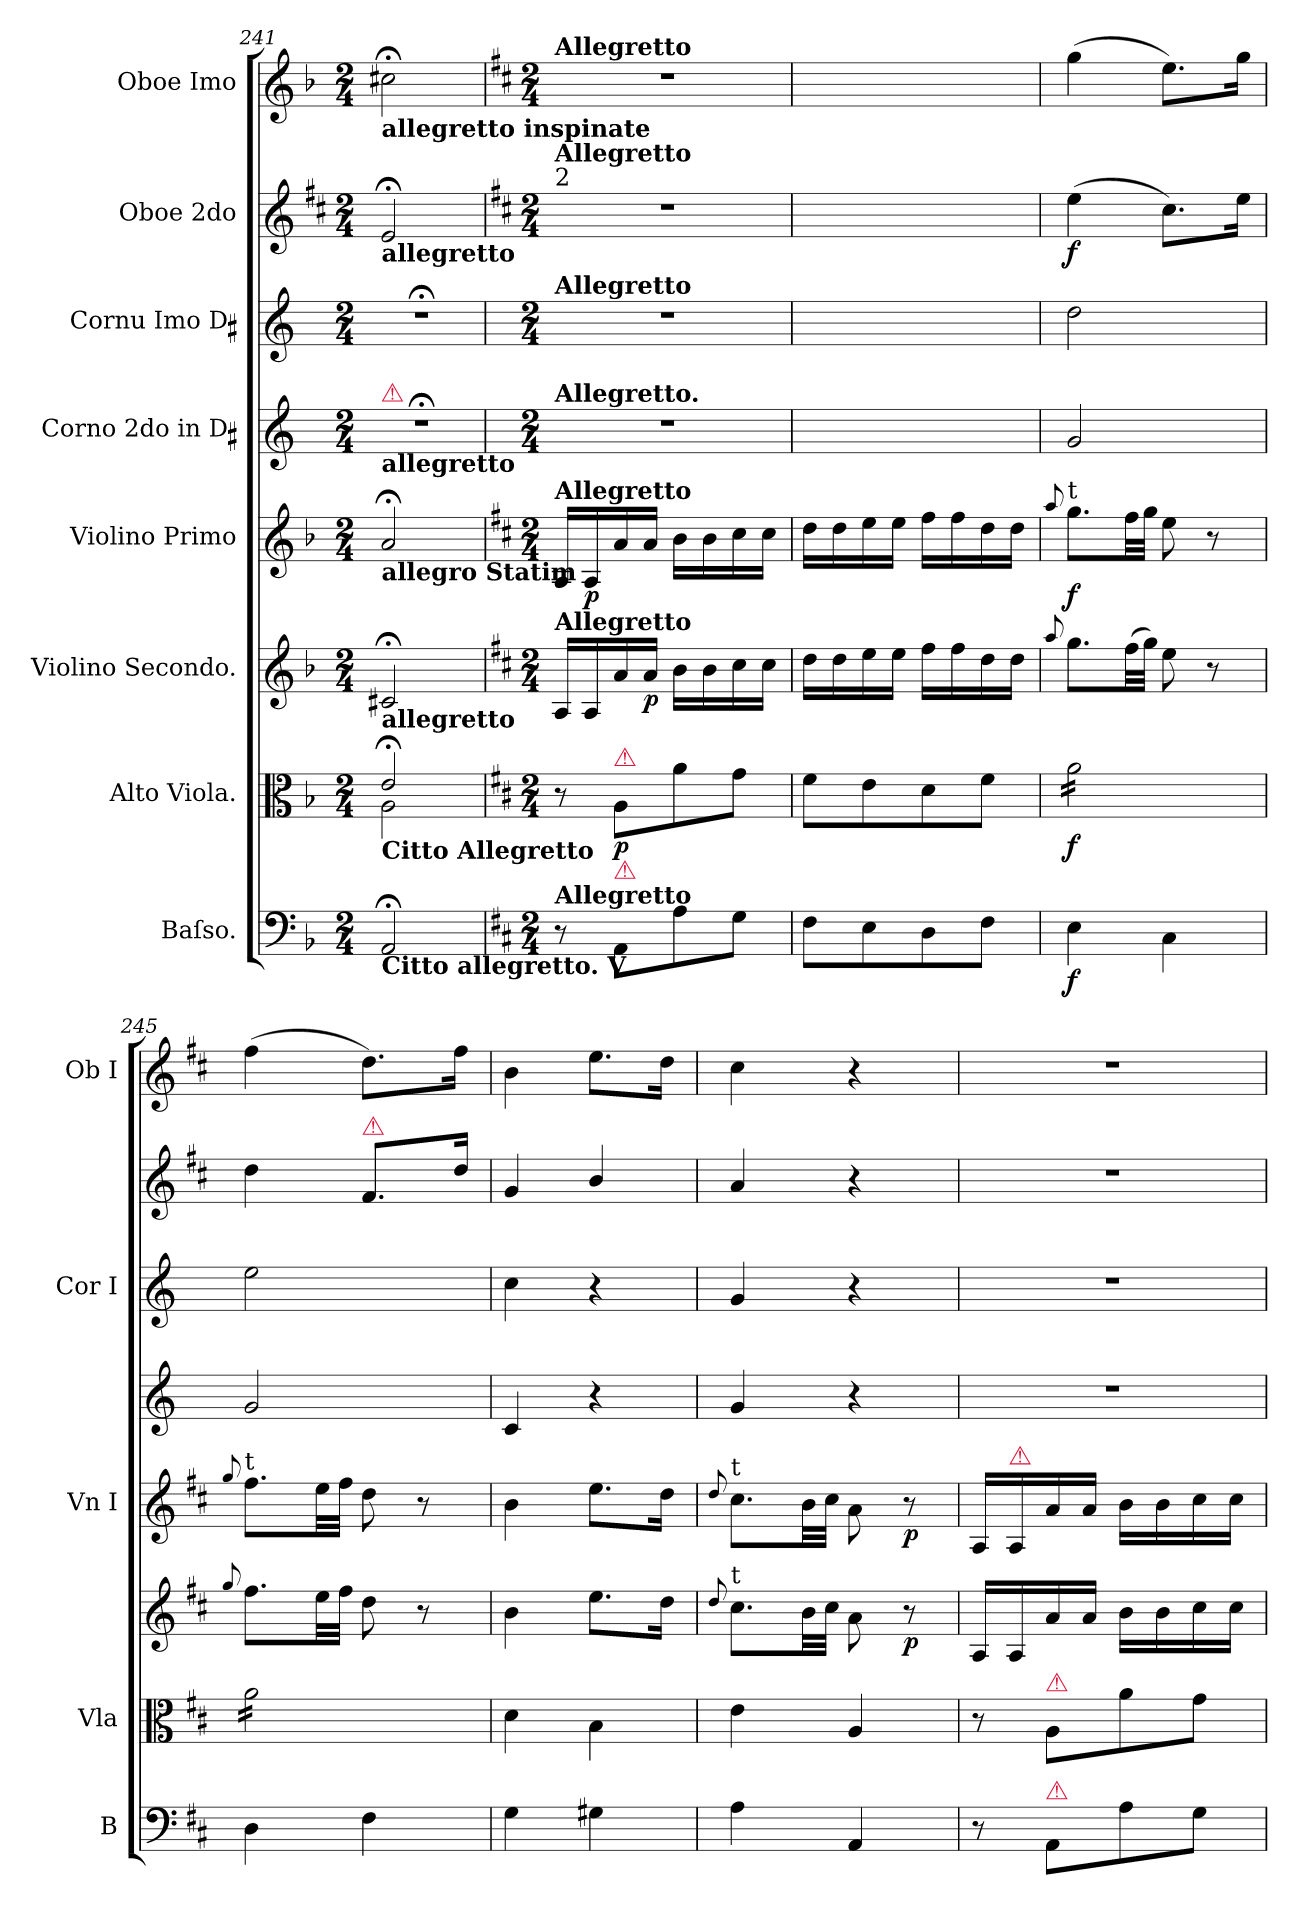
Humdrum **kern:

**kern	**dynam	**kern	**dynam	**kern	**dynam	**kern	**dynam	**kern	**kern	**kern	**dynam	**kern
*part8	*part8	*part7	*part7	*part6	*part6	*part5	*part5	*part4	*part3	*part2	*part2	*part1
*staff8	*staff8	*staff7	*staff7	*staff6	*staff6	*staff5	*staff5	*staff4	*staff3	*staff2	*staff2	*staff1
*I"Baſso.	*	*I"Alto Viola.	*	*I"Violino Secondo.	*	*I"Violino Primo	*	*I"Corno 2do in D#	*I"Cornu Imo D#	*I"Oboe 2do	*	*I"Oboe Imo
*I'B	*	*I'Vla	*	*	*	*I'Vn I	*	*	*I'Cor I	*	*	*I'Ob I
*clefF4	*	*clefC3	*	*clefG2	*	*clefG2	*	*clefG2	*clefG2	*clefG2	*	*clefG2
*	*	*	*	*	*	*	*	*ITrd-1c-2	*ITrd-1c-2	*	*	*
*k[b-]	*	*k[b-]	*	*k[b-]	*	*k[b-]	*	*k[f#c#]	*k[f#c#]	*k[f#c#]	*	*k[b-]
*F:	*	*F:	*	*F:	*	*F:	*	*	*	*	*	*F:
*M2/4	*	*M2/4	*	*M2/4	*	*M2/4	*	*M2/4	*M2/4	*M2/4	*	*M2/4
=241	=241	=241	=241	=241	=241	=241	=241	=241	=241	=241	=241	=241
*	*	*^	*	*	*	*	*	*	*	*	*	*
!	!	!	!	!	!	!	!	!	!	!	!	!	!LO:TX:b:B:t=allegretto inspinate
!	!	!	!	!	!	!	!	!	!	!	!LO:TX:b:B:t=allegretto	!	!
!	!	!	!	!	!	!	!	!	!LO:TX:a:color=crimson:t=⚠	!	!	!	!
!	!	!	!	!	!	!	!	!	!LO:TX:b:B:t=allegretto	!	!	!	!
!	!	!	!	!	!	!	!LO:TX:b:B:t=allegro Statim	!	!	!	!	!	!
!	!	!	!	!	!LO:TX:b:B:t=allegretto	!	!	!	!	!	!	!	!
!	!	!LO:TX:b:B:t=Citto Allegretto	!	!	!	!	!	!	!	!	!	!	!
!LO:TX:b:B:t=Citto allegretto. V	!	!	!	!	!	!	!	!	!	!	!	!	!
2AA;</	.	2e;</	2A\	.	2c#X;</	.	2a;</	.	2r;<	2r;<	2e;</	.	2cc#X;<\
*	*	*v	*v	*	*	*	*	*	*	*	*	*	*
=242	=242	=242	=242	=242	=242	=242	=242	=242	=242	=242	=242	=242
*k[f#c#]	*	*k[f#c#]	*	*k[f#c#]	*	*k[f#c#]	*	*k[f#c#]	*k[f#c#]	*k[f#c#]	*	*k[f#c#]
*D:	*	*D:	*	*D:	*	*D:	*	*D:	*D:	*D:	*	*D:
*M2/4	*	*M2/4	*	*M2/4	*	*M2/4	*	*M2/4	*M2/4	*M2/4	*	*M2/4
*	*	*^	*	*	*	*	*	*	*	*	*	*
!	!	!	!	!	!	!	!	!	!	!	!	!	!LO:TX:a:B:t=Allegretto
!	!	!	!	!	!	!	!	!	!	!	!LO:TX:a:t=2	!	!
!	!	!	!	!	!	!	!	!	!	!	!LO:TX:a:B:t=Allegretto	!	!
!	!	!	!	!	!	!	!	!	!	!LO:TX:a:B:t=Allegretto	!	!	!
!	!	!	!	!	!	!	!	!	!LO:TX:a:B:t=Allegretto.	!	!	!	!
!	!	!	!	!	!	!	!LO:TX:a:B:t=Allegretto	!	!	!	!	!	!
!	!	!	!	!	!LO:TX:a:B:t=Allegretto	!	!	!	!	!	!	!	!
!	!	!LO:TX:a:B:t=Allegretto	!	!	!	!	!	!	!	!	!	!	!
!LO:TX:a:B:t=Allegretto	!	!	!	!	!	!	!	!	!	!	!	!	!
!	!	!	!	!	!	!	!	!	!LO:N:vis=0	!LO:N:vis=0	!LO:N:vis=0	!	!LO:N:vis=0
*	*	*v	*v	*	*	*	*	*	*	*	*	*	*
8r	.	8r	.	16A/LL	.	16A/LL	.	2r	2r	2r	.	2r
.	.	.	.	16A/	.	16A/	p	.	.	.	.	.
!	!	!LO:TX:a:color=crimson:t=⚠	!	!	!	!	!	!	!	!	!	!
!LO:TX:a:color=crimson:t=⚠	!	!	!	!	!	!	!	!	!	!	!	!
8AA/L	.	8A/L	p	16a/	.	16a/	.	.	.	.	.	.
.	.	.	.	16a/JJ	p	16a/JJ	.	.	.	.	.	.
8A\	po.	8a\	.	16b\LL	.	16b\LL	.	.	.	.	.	.
.	.	.	.	16b\	.	16b\	.	.	.	.	.	.
8G\J	.	8g\J	.	16cc#\	.	16cc#\	.	.	.	.	.	.
.	.	.	.	16cc#\JJ	.	16cc#\JJ	.	.	.	.	.	.
=243	=243	=243	=243	=243	=243	=243	=243	=243	=243	=243	=243	=243
8F#\L	.	8f#\L	.	16dd\LL	.	16dd\LL	.	2ryy	2ryy	2ryy	.	2ryy
.	.	.	.	16dd\	.	16dd\	.	.	.	.	.	.
8E\	.	8e\	.	16ee\	.	16ee\	.	.	.	.	.	.
.	.	.	.	16ee\JJ	.	16ee\JJ	.	.	.	.	.	.
8D\	.	8d\	.	16ff#\LL	.	16ff#\LL	.	.	.	.	.	.
.	.	.	.	16ff#\	.	16ff#\	.	.	.	.	.	.
8F#\J	.	8f#\J	.	16dd\	.	16dd\	.	.	.	.	.	.
.	.	.	.	16dd\JJ	.	16dd\JJ	.	.	.	.	.	.
=244	=244	=244	=244	=244	=244	=244	=244	=244	=244	=244	=244	=244
.	.	.	.	8qqaa/	.	8qqaa/	.	.	.	.	.	.
!	!	!	!	!	!	!LO:TX:a:t=t	!	!	!	!	!	!
*	*	*tremolo	*	*	*	*	*	*	*	*	*	*
4E\	f	16a\LL	f	8.gg\L	for.	8.gg\L	f	2a/	2ee\	(4ee\	f	(4gg\
.	.	16a\	.	.	.	.	.	.	.	.	.	.
.	.	16a\	.	.	.	.	.	.	.	.	.	.
.	.	16a\	.	(32ff#\LL	.	32ff#\LL	.	.	.	.	.	.
.	.	.	.	32gg\JJJ)	.	32gg\JJJ	.	.	.	.	.	.
4C#\	.	16a\	.	8ee\	.	8ee\	.	.	.	8.cc#\L)	.	8.ee\L)
.	.	16a\	.	.	.	.	.	.	.	.	.	.
.	.	16a\	.	8r	.	8r	.	.	.	.	.	.
.	.	16a\JJ	.	.	.	.	.	.	.	16ee\Jk	.	16gg\Jk
=245	=245	=245	=245	=245	=245	=245	=245	=245	=245	=245	=245	=245
.	.	.	.	8qqgg/	.	8qqgg/	.	.	.	.	.	.
!	!	!	!	!	!	!LO:TX:a:t=t	!	!	!	!	!	!
4D\	.	16a\LL	.	8.ff#\L	.	8.ff#\L	.	2a/	2ff#\	4dd\	.	(4ff#\
.	.	16a\	.	.	.	.	.	.	.	.	.	.
.	.	16a\	.	.	.	.	.	.	.	.	.	.
.	.	16a\	.	32ee\LL	.	32ee\LL	.	.	.	.	.	.
.	.	.	.	32ff#\JJJ	.	32ff#\JJJ	.	.	.	.	.	.
!	!	!	!	!	!	!	!	!	!	!LO:TX:a:color=crimson:t=⚠	!	!
4F#\	.	16a\	.	8dd\	.	8dd\	.	.	.	8.f#/L	.	8.dd\L)
.	.	16a\	.	.	.	.	.	.	.	.	.	.
.	.	16a\	.	8r	.	8r	.	.	.	.	.	.
.	.	16a\JJ	.	.	.	.	.	.	.	16dd\Jk	.	16ff#\Jk
*	*	*Xtremolo	*	*	*	*	*	*	*	*	*	*
=246	=246	=246	=246	=246	=246	=246	=246	=246	=246	=246	=246	=246
4G\	.	4d\	.	4b\	.	4b\	.	4d/	4dd\	4g/	.	4b\
4G#X\	.	4B\	.	8.ee\L	.	8.ee\L	.	4r	4r	4b/	.	8.ee\L
.	.	.	.	16dd\Jk	.	16dd\Jk	.	.	.	.	.	16dd\Jk
=247	=247	=247	=247	=247	=247	=247	=247	=247	=247	=247	=247	=247
.	.	.	.	8qqdd/	.	8qqdd/	.	.	.	.	.	.
!	!	!	!	!	!	!LO:TX:a:t=t	!	!	!	!	!	!
!	!	!	!	!LO:TX:a:t=t	!	!	!	!	!	!	!	!
4A\	.	4e\	.	8.cc#\L	.	8.cc#\L	.	4a/	4a/	4a/	.	4cc#\
.	.	.	.	32b\LL	.	32b\LL	.	.	.	.	.	.
.	.	.	.	32cc#\JJJ	.	32cc#\JJJ	.	.	.	.	.	.
4AA/	.	4A/	.	8a\	.	8a\	.	4r	4r	4r	.	4r
.	.	.	.	8r	p	8r	p	.	.	.	.	.
=248	=248	=248	=248	=248	=248	=248	=248	=248	=248	=248	=248	=248
!	!	!	!	!	!	!	!	!LO:N:vis=0	!LO:N:vis=0	!LO:N:vis=0	!	!LO:N:vis=0
8r	.	8r	.	16A/LL	.	16A/LL	.	2r	2r	2r	.	2r
!	!	!	!	!	!	!LO:TX:a:color=crimson:t=⚠	!	!	!	!	!	!
.	.	.	.	16A/	.	16A/	.	.	.	.	.	.
!	!	!LO:TX:a:color=crimson:t=⚠	!	!	!	!	!	!	!	!	!	!
!LO:TX:a:color=crimson:t=⚠	!	!	!	!	!	!	!	!	!	!	!	!
8AA/L	.	8A/L	.	16a/	.	16a\	.	.	.	.	.	.
.	.	.	.	16a/JJ	.	16a\JJ	.	.	.	.	.	.
8A\	po.	8a\	po.	16b\LL	.	16b\LL	.	.	.	.	.	.
.	.	.	.	16b\	.	16b\	.	.	.	.	.	.
8G\J	.	8g\J	.	16cc#\	.	16cc#\	.	.	.	.	.	.
.	.	.	.	16cc#\JJ	.	16cc#\JJ	.	.	.	.	.	.
=	=	=	=	=	=	=	=	=	=	=	=	=
*-	*-	*-	*-	*-	*-	*-	*-	*-	*-	*-	*-	*-
